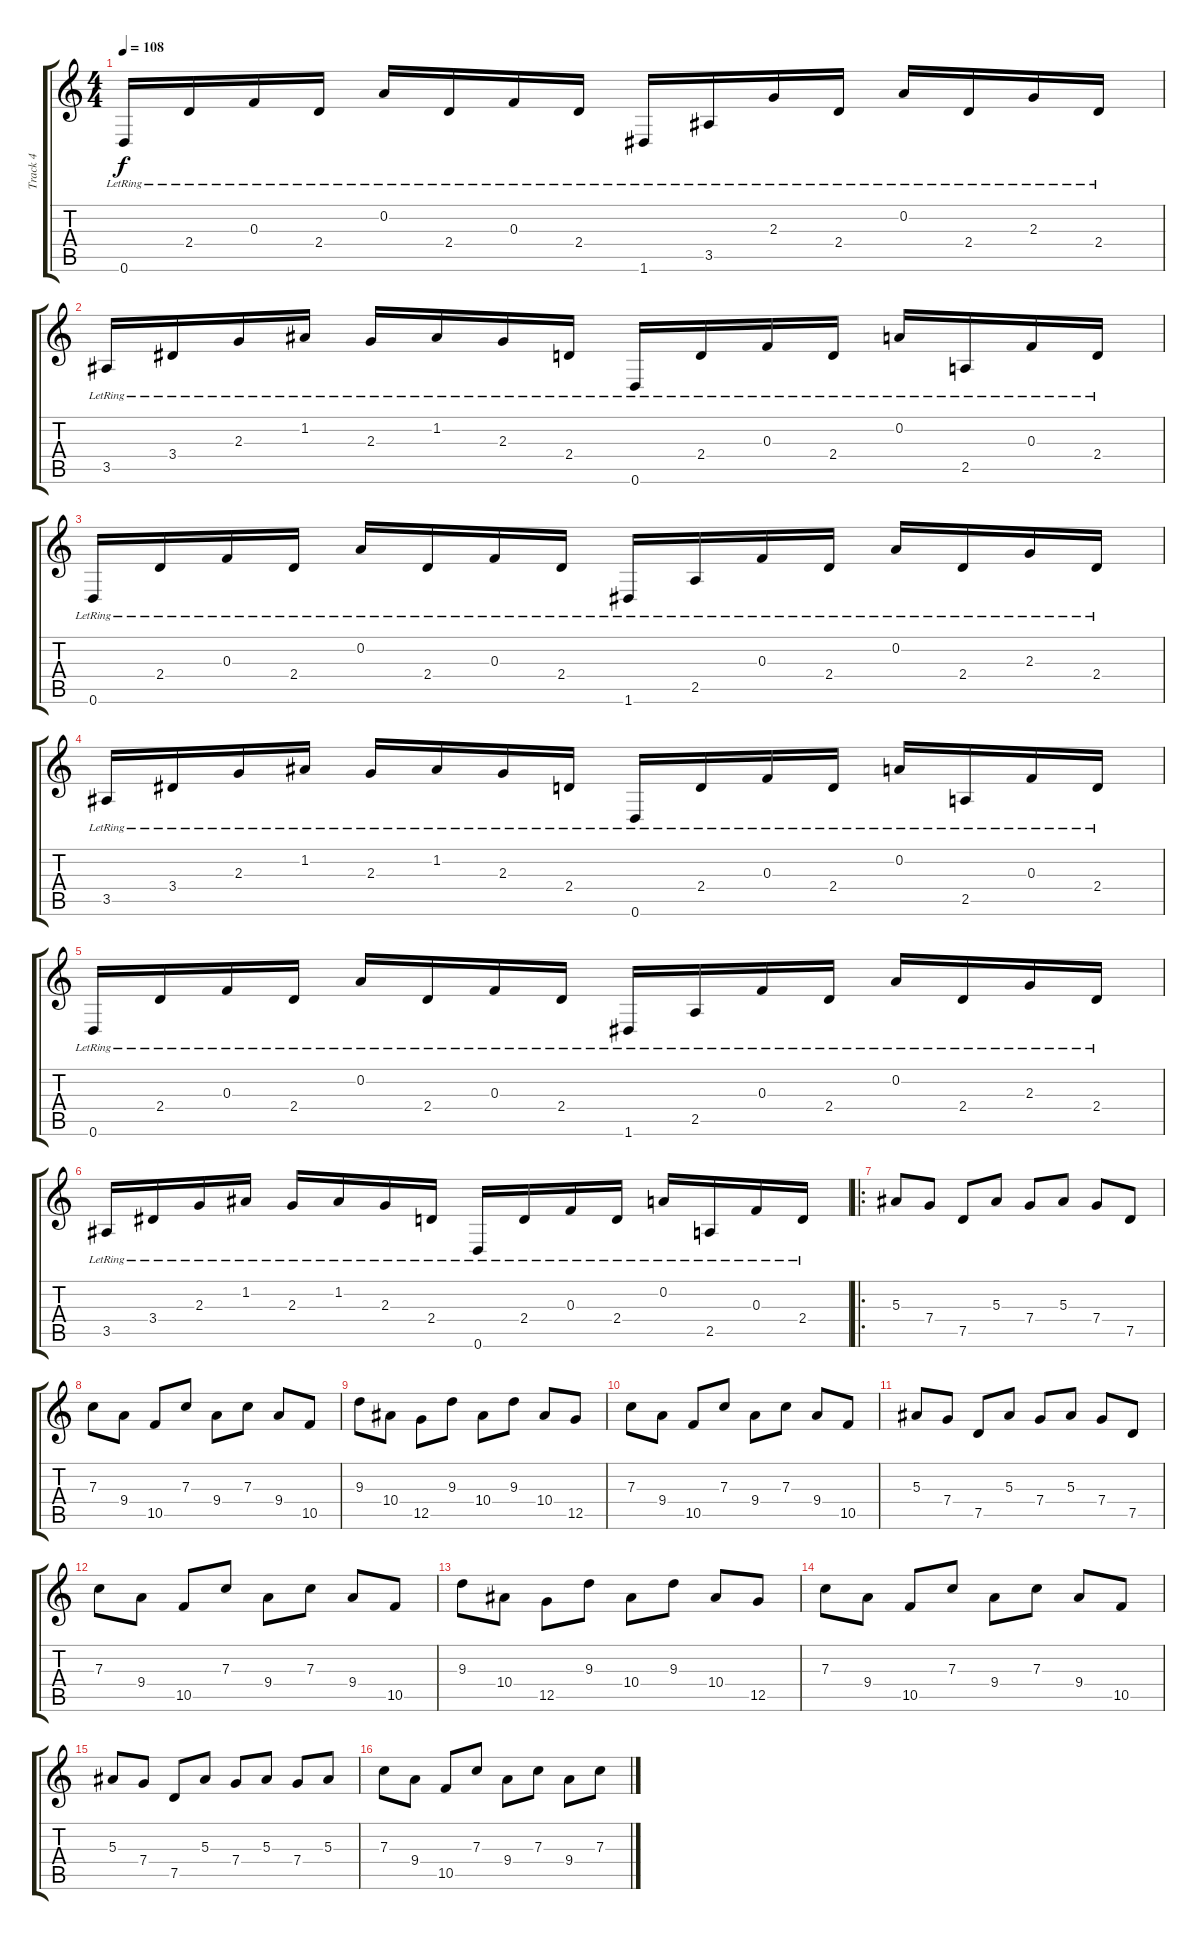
\track ("Track 4" "Track 4") {instrument distortionguitar}
\staff {score tabs}
\tuning (D4 A3 F3 C3 G2 D2) {hide}
\ts (4 4)
\tempo 108
\clef g2
\ks c
0.6{lr}.16{dy f instrument acousticguitarnylon} 2.4{lr}.16 0.3{lr}.16 2.4{lr}.16 0.2{lr}.16 2.4{lr}.16 0.3{lr}.16 2.4{lr}.16 1.6{lr}.16 3.5{lr}.16 2.3{lr}.16 2.4{lr}.16 0.2{lr}.16 2.4{lr}.16 2.3{lr}.16 2.4{lr}.16 |
3.5{lr}.16 3.4{lr}.16 2.3{lr}.16 1.2{lr}.16 2.3{lr}.16 1.2{lr}.16 2.3{lr}.16 2.4{lr}.16 0.6{lr}.16 2.4{lr}.16 0.3{lr}.16 2.4{lr}.16 0.2{lr}.16 2.5{lr}.16 0.3{lr}.16 2.4{lr}.16 |
0.6{lr}.16{instrument acousticguitarnylon} 2.4{lr}.16 0.3{lr}.16 2.4{lr}.16 0.2{lr}.16 2.4{lr}.16 0.3{lr}.16 2.4{lr}.16 1.6{lr}.16 2.5{lr}.16 0.3{lr}.16 2.4{lr}.16 0.2{lr}.16 2.4{lr}.16 2.3{lr}.16 2.4{lr}.16 |
3.5{lr}.16 3.4{lr}.16 2.3{lr}.16 1.2{lr}.16 2.3{lr}.16 1.2{lr}.16 2.3{lr}.16 2.4{lr}.16 0.6{lr}.16 2.4{lr}.16 0.3{lr}.16 2.4{lr}.16 0.2{lr}.16 2.5{lr}.16 0.3{lr}.16 2.4{lr}.16 |
0.6{lr}.16{instrument acousticguitarnylon} 2.4{lr}.16 0.3{lr}.16 2.4{lr}.16 0.2{lr}.16 2.4{lr}.16 0.3{lr}.16 2.4{lr}.16 1.6{lr}.16 2.5{lr}.16 0.3{lr}.16 2.4{lr}.16 0.2{lr}.16 2.4{lr}.16 2.3{lr}.16 2.4{lr}.16 |
3.5{lr}.16 3.4{lr}.16 2.3{lr}.16 1.2{lr}.16 2.3{lr}.16 1.2{lr}.16 2.3{lr}.16 2.4{lr}.16 0.6{lr}.16 2.4{lr}.16 0.3{lr}.16 2.4{lr}.16 0.2{lr}.16 2.5{lr}.16 0.3{lr}.16 2.4{lr}.16 |
\ro
5.3.8{volume 11 instrument overdrivenguitar} 7.4.8 7.5.8 5.3.8 7.4.8 5.3.8 7.4.8 7.5.8 |
7.3.8 9.4.8 10.5.8 7.3.8 9.4.8 7.3.8 9.4.8 10.5.8 |
9.3.8 10.4.8 12.5.8 9.3.8 10.4.8 9.3.8 10.4.8 12.5.8 |
7.3.8 9.4.8 10.5.8 7.3.8 9.4.8 7.3.8 9.4.8 10.5.8 |
5.3.8 7.4.8 7.5.8 5.3.8 7.4.8 5.3.8 7.4.8 7.5.8 |
7.3.8 9.4.8 10.5.8 7.3.8 9.4.8 7.3.8 9.4.8 10.5.8 |
9.3.8 10.4.8 12.5.8 9.3.8 10.4.8 9.3.8 10.4.8 12.5.8 |
7.3.8 9.4.8 10.5.8 7.3.8 9.4.8 7.3.8 9.4.8 10.5.8 |
5.3.8{instrument overdrivenguitar} 7.4.8 7.5.8 5.3.8 7.4.8 5.3.8 7.4.8 5.3.8 |
7.3.8 9.4.8 10.5.8 7.3.8 9.4.8 7.3.8 9.4.8 7.3.8
